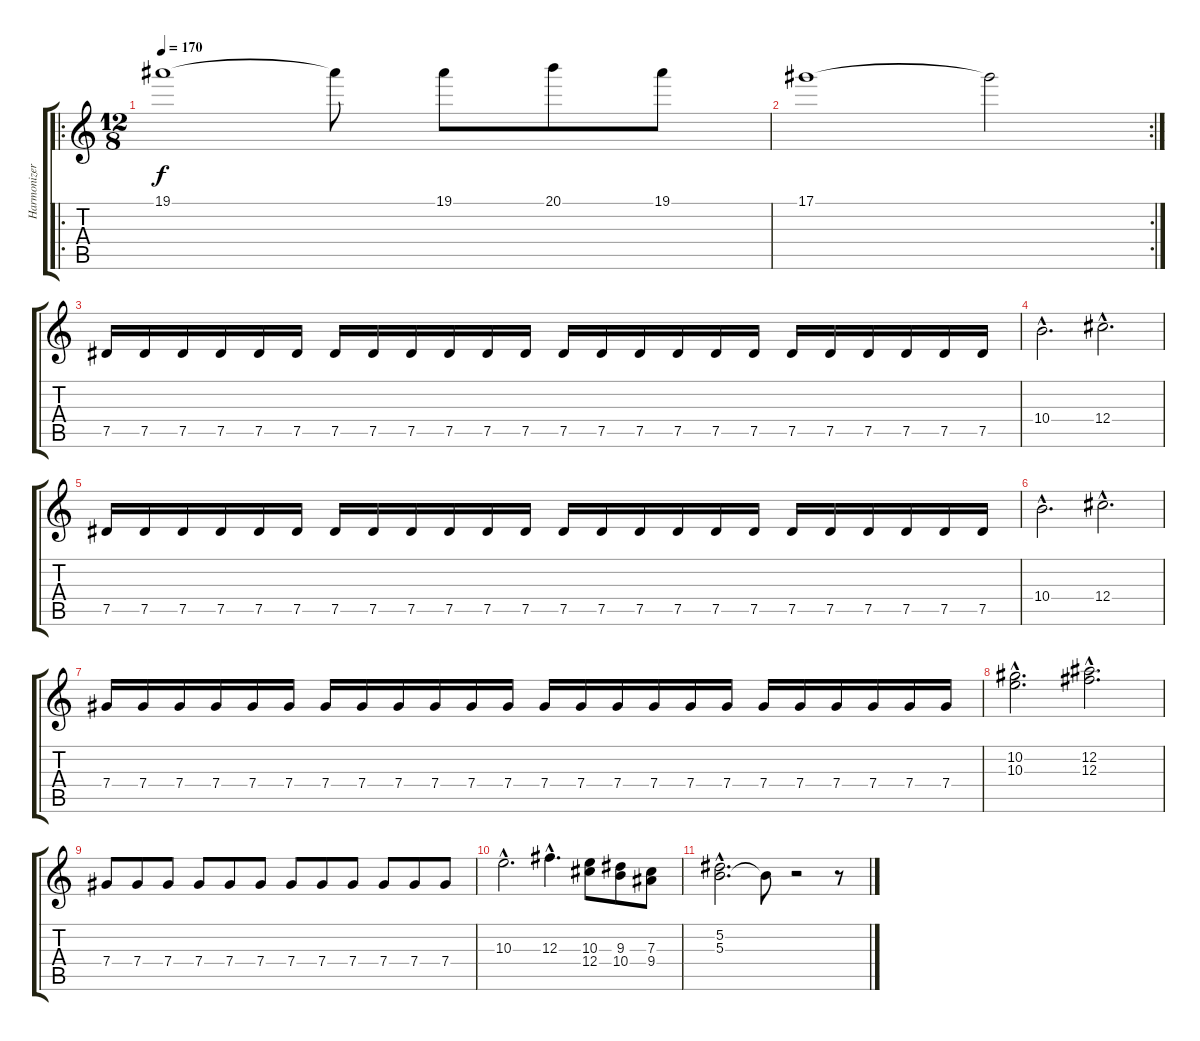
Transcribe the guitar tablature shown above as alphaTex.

\track ("Harmonizer" "Harmonizer") {instrument distortionguitar}
\staff {score tabs}
\tuning (Eb4 Bb3 Gb3 Db3 Ab2 Eb2) {hide}
\ro
\ts (12 8)
\tempo 170
\clef g2
\ks c
19.1.1{dy f volume 11} 19.1{t}.8 19.1.8 20.1.8 19.1.8 |
\rc 2
17.1.1 17.1{t}.2 |
7.5.16{volume 12} 7.5.16 7.5.16 7.5.16 7.5.16 7.5.16 7.5.16 7.5.16 7.5.16 7.5.16 7.5.16 7.5.16 7.5.16 7.5.16 7.5.16 7.5.16 7.5.16 7.5.16 7.5.16 7.5.16 7.5.16 7.5.16 7.5.16 7.5.16 |
10.4{hac}.2{d} 12.4{hac}.2{d} |
7.5.16{volume 12} 7.5.16 7.5.16 7.5.16 7.5.16 7.5.16 7.5.16 7.5.16 7.5.16 7.5.16 7.5.16 7.5.16 7.5.16 7.5.16 7.5.16 7.5.16 7.5.16 7.5.16 7.5.16 7.5.16 7.5.16 7.5.16 7.5.16 7.5.16 |
10.4{hac}.2{d} 12.4{hac}.2{d} |
7.4.16 7.4.16 7.4.16 7.4.16 7.4.16 7.4.16 7.4.16 7.4.16 7.4.16 7.4.16 7.4.16 7.4.16 7.4.16 7.4.16 7.4.16 7.4.16 7.4.16 7.4.16 7.4.16 7.4.16 7.4.16 7.4.16 7.4.16 7.4.16 |
(10.2{hac} 10.3{hac}).2{d} (12.2{hac} 12.3{hac}).2{d} |
7.4.8 7.4.8 7.4.8 7.4.8 7.4.8 7.4.8 7.4.8 7.4.8 7.4.8 7.4.8 7.4.8 7.4.8 |
10.3{hac}.2{d} 12.3{hac}.4{d} (10.3 12.4).8 (9.3 10.4).8 (7.3 9.4).8 |
(5.2{hac} 5.3{hac}).2{d volume 12} 5.3{t}.8 r.2 r.8
